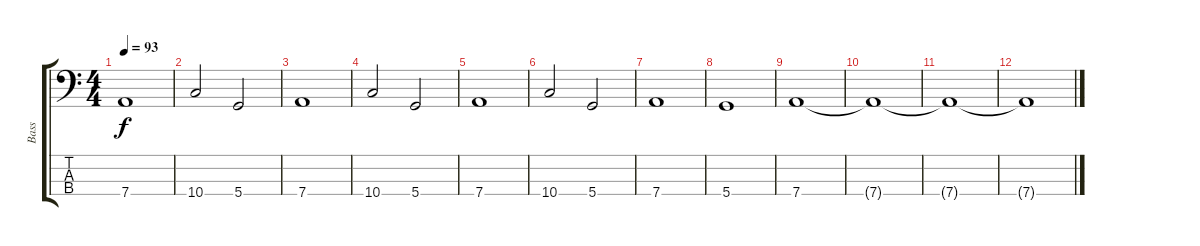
\track ("Bass" "Bass") {instrument electricbassfinger}
\staff {score tabs}
\tuning (G2 D2 A1 D1) {hide}
\ts (4 4)
\tempo 93
\clef f4
\ks c
7.4.1{dy f} |
10.4.2 5.4.2 |
7.4.1 |
10.4.2 5.4.2 |
7.4.1 |
10.4.2 5.4.2 |
7.4.1 |
5.4.1 |
7.4.1{volume 0} |
7.4{t}.1 |
7.4{t}.1 |
7.4{t}.1
